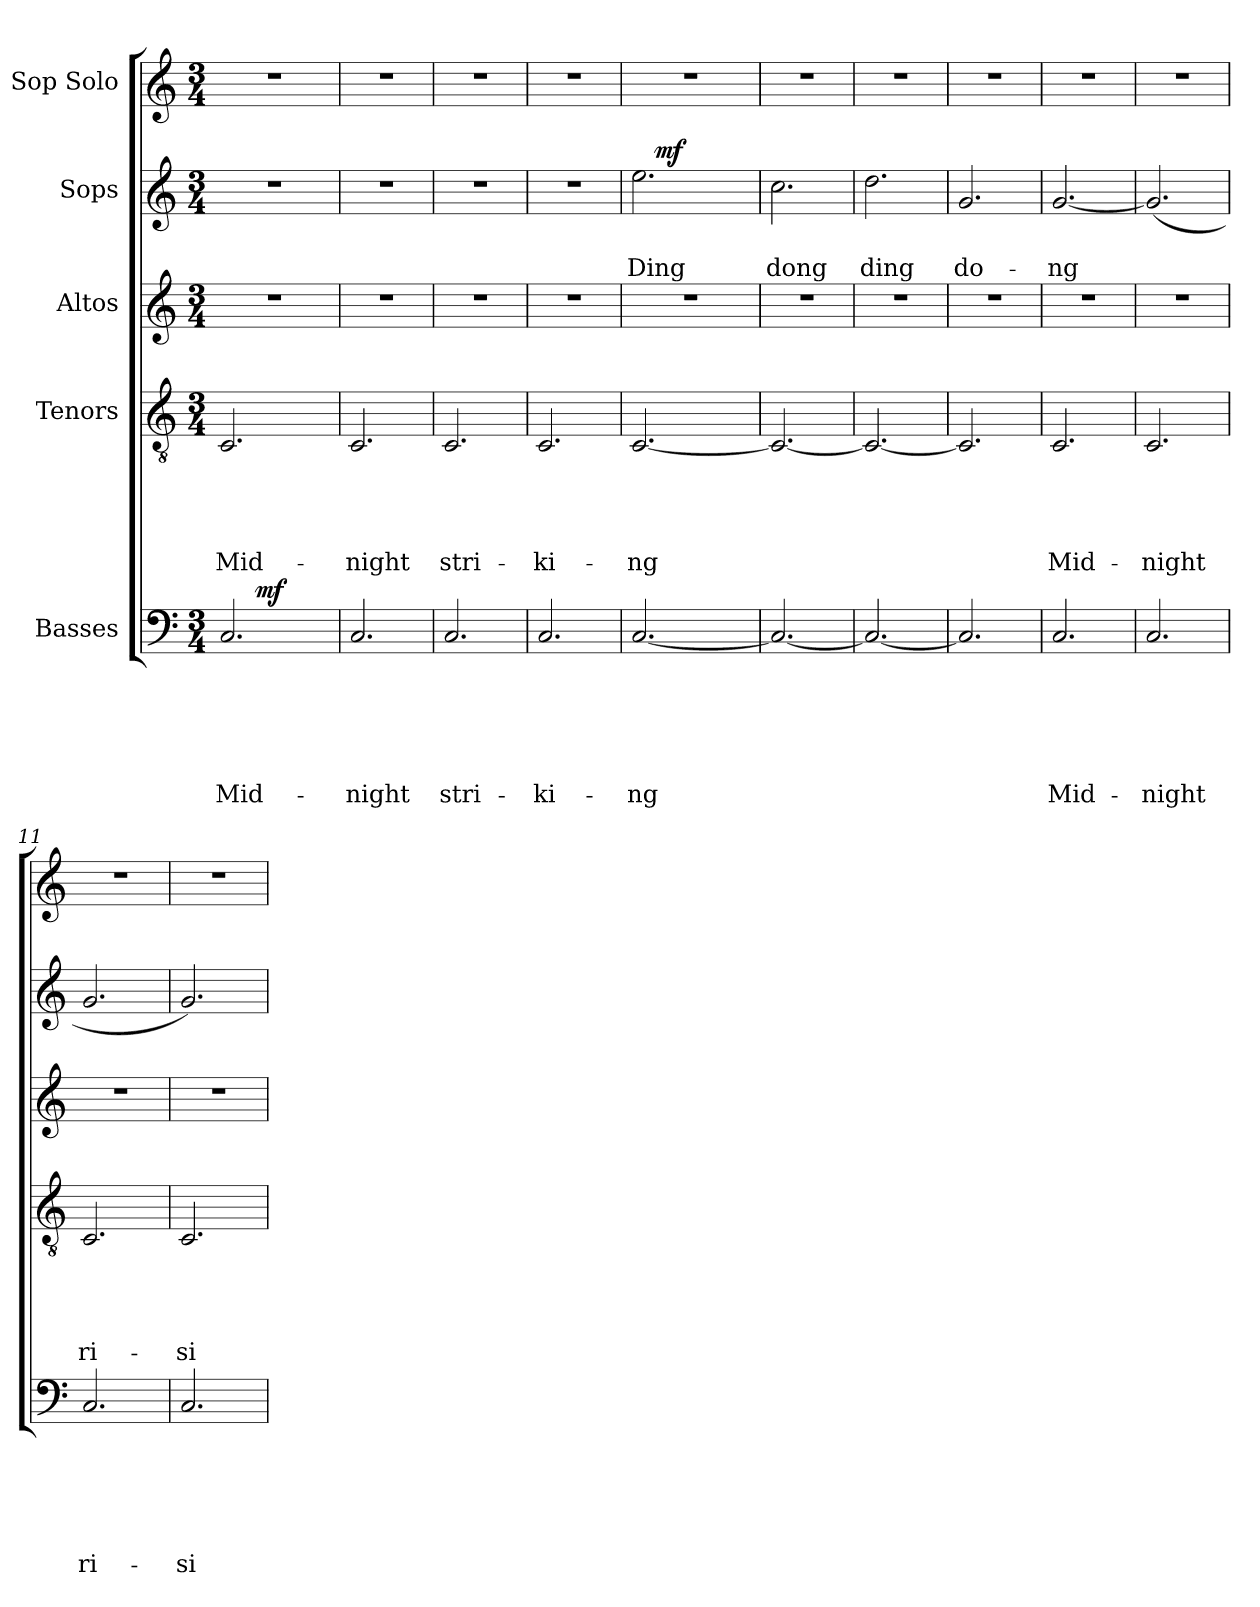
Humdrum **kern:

**kern	**text	**text	**text	**text	**text	**text	**dynam	**kern	**text	**text	**text	**text	**text	**kern	**kern	**text	**text	**dynam	**kern
*part5	*part5	*part5	*part5	*part5	*part5	*part5	*part5	*part4	*part4	*part4	*part4	*part4	*part4	*part3	*part2	*part2	*part2	*part2	*part1
*staff5	*staff5	*staff5	*staff5	*staff5	*staff5	*staff5	*staff5	*staff4	*staff4	*staff4	*staff4	*staff4	*staff4	*staff3	*staff2	*staff2	*staff2	*staff2	*staff1
*I"Basses	*	*	*	*	*	*	*	*I"Tenors	*	*	*	*	*	*I"Altos	*I"Sops	*	*	*	*I"Sop Solo
*clefF4	*	*	*	*	*	*	*	*clefGv2	*	*	*	*	*	*clefG2	*clefG2	*	*	*	*clefG2
*k[]	*	*	*	*	*	*	*	*k[]	*	*	*	*	*	*k[]	*k[]	*	*	*	*k[]
*C:	*	*	*	*	*	*	*	*C:	*	*	*	*	*	*C:	*C:	*	*	*	*C:
*M3/4	*	*	*	*	*	*	*	*M3/4	*	*	*	*	*	*M3/4	*M3/4	*	*	*	*M3/4
=1	=1	=1	=1	=1	=1	=1	=1	=1	=1	=1	=1	=1	=1	=1	=1	=1	=1	=1	=1
!	!	!	!	!	!	!LO:LY:b	!	!	!	!	!	!	!LO:LY:b	!LO:N:vis=1	!LO:N:vis=1	!	!	!	!LO:N:vis=1
*^	*	*	*	*	*	*	*	*	*	*	*	*	*	*	*	*	*	*	*
2.C/	8.ryy	.	.	.	.	.	Mid-	.	2.C/	.	.	.	.	Mid-	2.r	2.r	.	.	.	2.r
!	!	!	!	!	!	!	!	!LO:DY:a	!	!	!	!	!	!	!	!	!	!	!	!
.	2ryy	.	.	.	.	.	.	mf	.	.	.	.	.	.	.	.	.	.	.	.
.	16ryy	.	.	.	.	.	.	.	.	.	.	.	.	.	.	.	.	.	.	.
=2	=2	=2	=2	=2	=2	=2	=2	=2	=2	=2	=2	=2	=2	=2	=2	=2	=2	=2	=2	=2
!	!	!	!	!	!	!	!LO:LY:b	!	!	!	!	!	!	!LO:LY:b	!LO:N:vis=1	!LO:N:vis=1	!	!	!	!LO:N:vis=1
*v	*v	*	*	*	*	*	*	*	*	*	*	*	*	*	*	*	*	*	*	*
2.C/	.	.	.	.	.	-night	.	2.C/	.	.	.	.	-night	2.r	2.r	.	.	.	2.r
=3	=3	=3	=3	=3	=3	=3	=3	=3	=3	=3	=3	=3	=3	=3	=3	=3	=3	=3	=3
!	!	!	!	!	!	!LO:LY:b	!	!	!	!	!	!	!LO:LY:b	!LO:N:vis=1	!LO:N:vis=1	!	!	!	!LO:N:vis=1
2.C/	.	.	.	.	.	stri-	.	2.C/	.	.	.	.	stri-	2.r	2.r	.	.	.	2.r
=4	=4	=4	=4	=4	=4	=4	=4	=4	=4	=4	=4	=4	=4	=4	=4	=4	=4	=4	=4
!	!	!	!	!	!	!LO:LY:b	!	!	!	!	!	!	!LO:LY:b	!LO:N:vis=1	!LO:N:vis=1	!	!	!	!LO:N:vis=1
2.C/	.	.	.	.	.	-ki-	.	2.C/	.	.	.	.	-ki-	2.r	2.r	.	.	.	2.r
=5	=5	=5	=5	=5	=5	=5	=5	=5	=5	=5	=5	=5	=5	=5	=5	=5	=5	=5	=5
!	!	!	!	!	!	!LO:LY:b	!	!	!	!	!	!	!LO:LY:b	!LO:N:vis=1	!	!	!LO:LY:b	!	!LO:N:vis=1
*	*	*	*	*	*	*	*	*	*	*	*	*	*	*	*^	*	*	*	*
[<2.C/	.	.	.	.	.	-ng	.	[<2.C/	.	.	.	.	-ng	2.r	2.ee\	16.ryy	.	Ding	.	2.r
!	!	!	!	!	!	!	!	!	!	!	!	!	!	!	!	!	!	!	!LO:DY:a	!
.	.	.	.	.	.	.	.	.	.	.	.	.	.	.	.	2ryy	.	.	mf	.
.	.	.	.	.	.	.	.	.	.	.	.	.	.	.	.	8ryy	.	.	.	.
.	.	.	.	.	.	.	.	.	.	.	.	.	.	.	.	32ryy	.	.	.	.
=6	=6	=6	=6	=6	=6	=6	=6	=6	=6	=6	=6	=6	=6	=6	=6	=6	=6	=6	=6	=6
!	!	!	!	!	!	!	!	!	!	!	!	!	!	!LO:N:vis=1	!	!	!	!LO:LY:b	!	!LO:N:vis=1
*	*	*	*	*	*	*	*	*	*	*	*	*	*	*	*v	*v	*	*	*	*
2.C/_	.	.	.	.	.	.	.	2.C/_	.	.	.	.	.	2.r	2.cc\	.	dong	.	2.r
=7	=7	=7	=7	=7	=7	=7	=7	=7	=7	=7	=7	=7	=7	=7	=7	=7	=7	=7	=7
!	!	!	!	!	!	!	!	!	!	!	!	!	!	!LO:N:vis=1	!	!	!LO:LY:b	!	!LO:N:vis=1
2.C/_	.	.	.	.	.	.	.	2.C/_	.	.	.	.	.	2.r	2.dd\	.	ding	.	2.r
=8	=8	=8	=8	=8	=8	=8	=8	=8	=8	=8	=8	=8	=8	=8	=8	=8	=8	=8	=8
!	!	!	!	!	!	!	!	!	!	!	!	!	!	!LO:N:vis=1	!	!	!LO:LY:b	!	!LO:N:vis=1
2.C/]	.	.	.	.	.	.	.	2.C/]	.	.	.	.	.	2.r	2.g/	.	do-	.	2.r
=9	=9	=9	=9	=9	=9	=9	=9	=9	=9	=9	=9	=9	=9	=9	=9	=9	=9	=9	=9
!	!	!	!	!	!	!LO:LY:b	!	!	!	!	!	!	!LO:LY:b	!LO:N:vis=1	!	!	!LO:LY:b	!	!LO:N:vis=1
2.C/	.	.	.	.	.	Mid-	.	2.C/	.	.	.	.	Mid-	2.r	[<2.g/	.	-ng	.	2.r
=10	=10	=10	=10	=10	=10	=10	=10	=10	=10	=10	=10	=10	=10	=10	=10	=10	=10	=10	=10
!	!	!	!	!	!	!LO:LY:b	!	!	!	!	!	!	!LO:LY:b	!LO:N:vis=1	!	!	!	!	!LO:N:vis=1
2.C/	.	.	.	.	.	-night	.	2.C/	.	.	.	.	-night	2.r	(<2.g/]	.	.	.	2.r
!!LO:LB:g=z
=11	=11	=11	=11	=11	=11	=11	=11	=11	=11	=11	=11	=11	=11	=11	=11	=11	=11	=11	=11
!	!	!	!	!	!	!LO:LY:b	!	!	!	!	!	!	!LO:LY:b	!LO:N:vis=1	!	!	!	!	!LO:N:vis=1
2.C/	.	.	.	.	.	ri-	.	2.C/	.	.	.	.	ri-	2.r	2.g/	.	.	.	2.r
=12	=12	=12	=12	=12	=12	=12	=12	=12	=12	=12	=12	=12	=12	=12	=12	=12	=12	=12	=12
!	!	!	!	!	!	!LO:LY:b	!	!	!	!	!	!	!LO:LY:b	!LO:N:vis=1	!	!	!	!	!LO:N:vis=1
2.C/	.	.	.	.	.	-si-	.	2.C/	.	.	.	.	-si-	2.r	2.g/)	.	.	.	2.r
=	=	=	=	=	=	=	=	=	=	=	=	=	=	=	=	=	=	=	=
*-	*-	*-	*-	*-	*-	*-	*-	*-	*-	*-	*-	*-	*-	*-	*-	*-	*-	*-	*-
